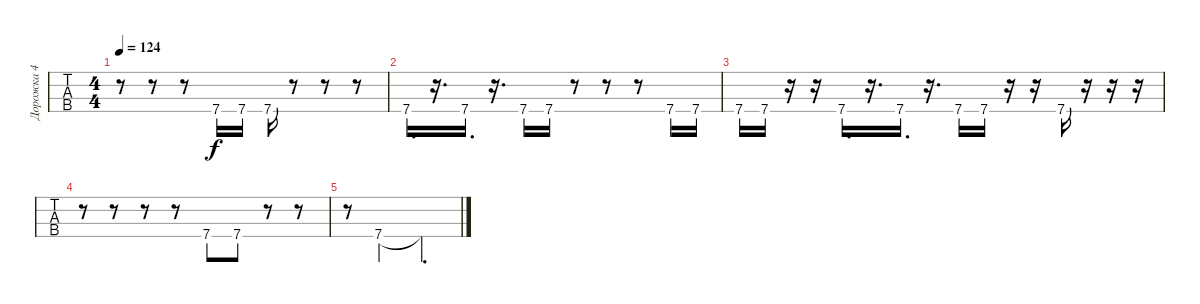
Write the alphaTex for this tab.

\track ("Дорожка 4" "Дорожка 4") {instrument electricbasspick}
\staff {tabs}
\tuning (F2 C2 G1 D1) {hide}
\ts (4 4)
\tempo 124
\clef f4
\ks c
r.8{dy f} r.8 r.8 7.4.16 7.4.16 7.4.16 r.8 r.8 r.8 |
7.4.16{d} r.16{d} 7.4.16{d} r.16{d} 7.4.16 7.4.16 r.8 r.8 r.8 7.4.16 7.4.16 |
7.4.16 7.4.16 r.16 r.16 7.4.16{d} r.16{d} 7.4.16{d} r.16{d} 7.4.16 7.4.16 r.16 r.16 7.4.16 r.16 r.16 r.16 |
r.8 r.8 r.8 r.8 7.4.8 7.4.8 r.8 r.8 |
r.8 7.4.2 7.4{t}.4{d}
